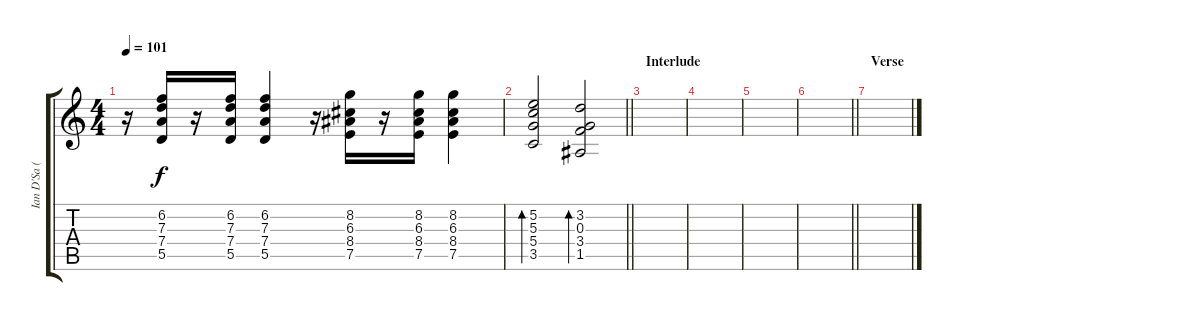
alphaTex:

\track ("Ian D'Sa (1)" "Ian D'Sa (") {instrument distortionguitar}
\staff {score tabs}
\tuning (E4 B3 G3 D3 A2 D2) {hide}
\ts (4 4)
\tempo 101
\clef g2
\ks c
r.16{dy f} (6.2 7.3 7.4 5.5).16 r.16 (6.2 7.3 7.4 5.5).16 (6.2 7.3 7.4 5.5).4 r.16 (8.2 6.3 8.4 7.5).16 r.16 (8.2 6.3 8.4 7.5).16 (8.2 6.3 8.4 7.5).4 |
\barLineRight lightlight
(5.2 5.3 5.4 3.5).2{bd 30} (3.2 0.3 3.4 1.5).2{bd 60} |
\section ("" "Interlude")
|
|
|
\barLineRight lightlight
|
\section ("" "Verse")
